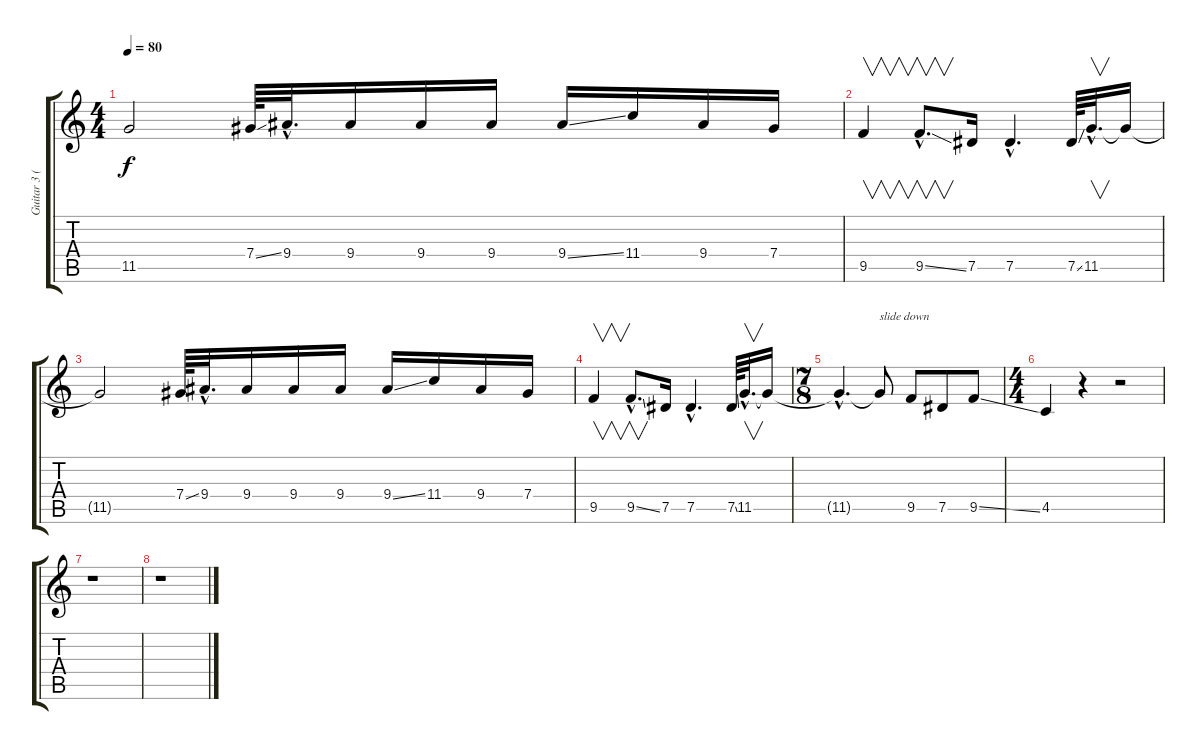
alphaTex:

\track ("Guitar 3 (Solo)" "Guitar 3 (") {instrument distortionguitar}
\staff {score tabs}
\tuning (Eb4 Bb3 Gb3 Db3 Ab2 Eb2) {hide}
\ts (4 4)
\tempo 80
\clef g2
\ks c
11.5{t}.2{dy f} 7.4{ss}.64 9.4{hac}.32{d} 9.4.16 9.4.16 9.4.16 9.4{ss}.16 11.4.16 9.4.16 7.4.16 |
9.5.4{v} 9.5{ss hac}.8{v d} 7.5.16 7.5{hac}.4{d} 7.5{ss}.64 11.5{hac}.32{v d} 11.5{t}.16 |
11.5{t}.2 7.4{ss}.64 9.4{hac}.32{d} 9.4.16 9.4.16 9.4.16 9.4{ss}.16 11.4.16 9.4.16 7.4.16 |
9.5.4{v} 9.5{ss hac}.8{v d} 7.5.16 7.5{hac}.4{d} 7.5{ss}.64 11.5{hac}.32{v d} 11.5{t}.16 |
\ts (7 8)
11.5{hac t}.4{d} 11.5{t}.8{txt "slide down"} 9.5.8 7.5.8 9.5{ss}.8 |
\ts (4 4)
4.5.4 r.4 r.2 |
r.1 |
r.1
